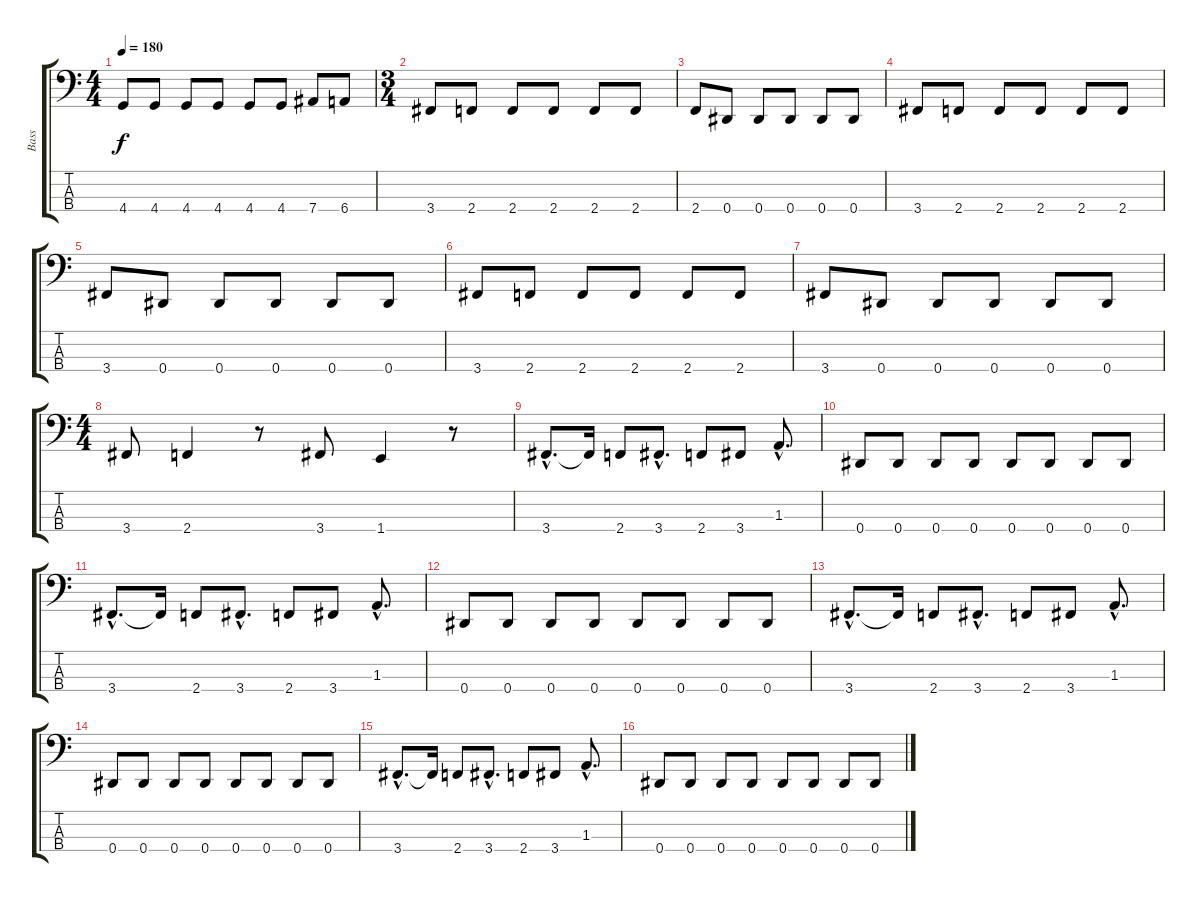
\track ("Bass" "Bass") {instrument electricbassfinger}
\staff {score tabs}
\tuning (Gb2 Db2 Ab1 Eb1) {hide}
\ts (4 4)
\tempo 180
\clef f4
\ks c
4.4.8{dy f} 4.4.8 4.4.8 4.4.8 4.4.8 4.4.8 7.4.8 6.4.8 |
\ts (3 4)
3.4.8 2.4.8 2.4.8 2.4.8 2.4.8 2.4.8 |
2.4.8 0.4.8 0.4.8 0.4.8 0.4.8 0.4.8 |
3.4.8 2.4.8 2.4.8 2.4.8 2.4.8 2.4.8 |
3.4.8 0.4.8 0.4.8 0.4.8 0.4.8 0.4.8 |
3.4.8 2.4.8 2.4.8 2.4.8 2.4.8 2.4.8 |
3.4.8 0.4.8 0.4.8 0.4.8 0.4.8 0.4.8 |
\ts (4 4)
3.4.8 2.4.4 r.8 3.4.8 1.4.4 r.8 |
3.4{hac}.8{d} 3.4{t}.16 2.4.8 3.4{hac}.8{d} 2.4.8 3.4.8 1.3{hac}.8{d} |
0.4.8 0.4.8 0.4.8 0.4.8 0.4.8 0.4.8 0.4.8 0.4.8 |
3.4{hac}.8{d} 3.4{t}.16 2.4.8 3.4{hac}.8{d} 2.4.8 3.4.8 1.3{hac}.8{d} |
0.4.8 0.4.8 0.4.8 0.4.8 0.4.8 0.4.8 0.4.8 0.4.8 |
3.4{hac}.8{d} 3.4{t}.16 2.4.8 3.4{hac}.8{d} 2.4.8 3.4.8 1.3{hac}.8{d} |
0.4.8 0.4.8 0.4.8 0.4.8 0.4.8 0.4.8 0.4.8 0.4.8 |
3.4{hac}.8{d} 3.4{t}.16 2.4.8 3.4{hac}.8{d} 2.4.8 3.4.8 1.3{hac}.8{d} |
0.4.8 0.4.8 0.4.8 0.4.8 0.4.8 0.4.8 0.4.8 0.4.8
